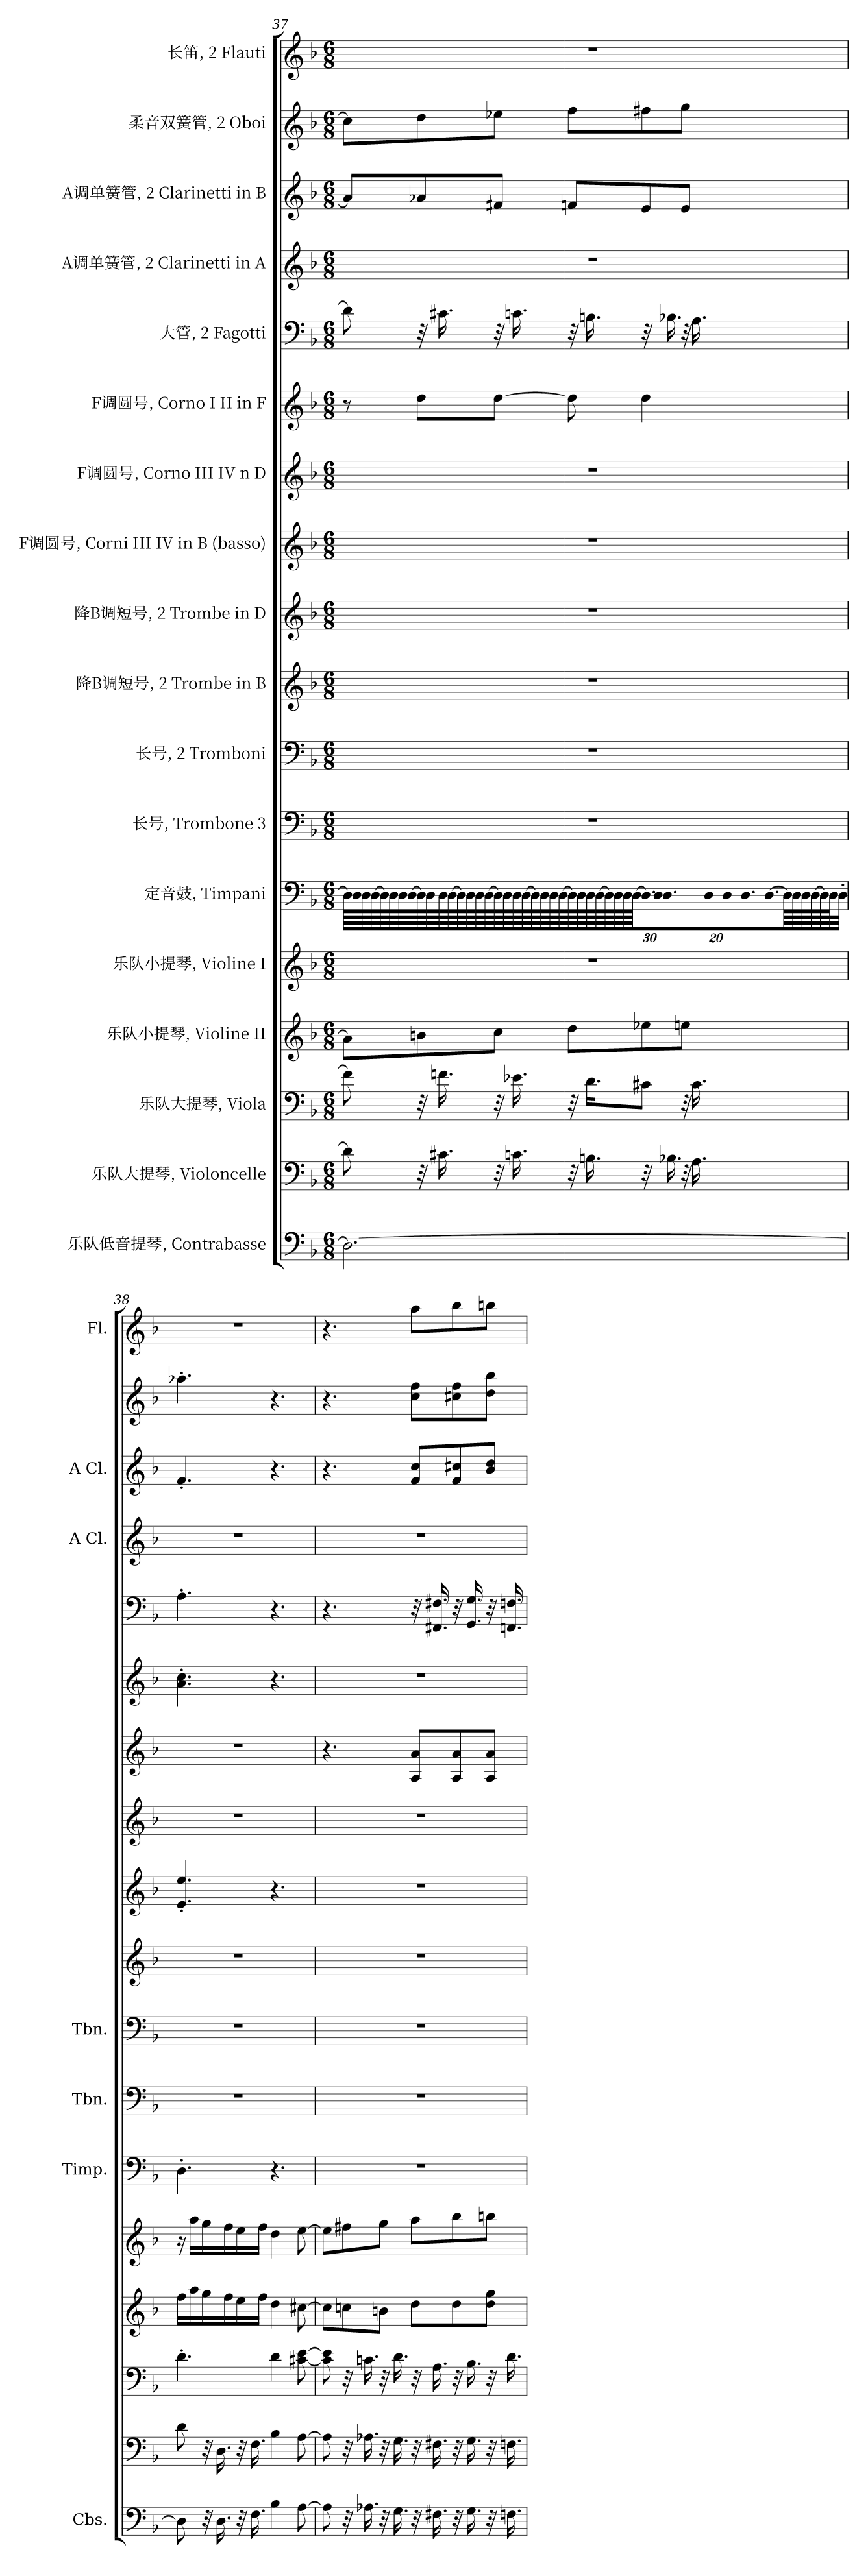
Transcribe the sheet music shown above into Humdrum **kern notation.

**kern	**kern	**kern	**kern	**kern	**kern	**kern	**kern	**kern	**kern	**kern	**kern	**kern	**kern	**kern	**kern	**kern	**kern
*part18	*part17	*part16	*part15	*part14	*part13	*part12	*part11	*part10	*part9	*part8	*part7	*part6	*part5	*part4	*part3	*part2	*part1
*staff18	*staff17	*staff16	*staff15	*staff14	*staff13	*staff12	*staff11	*staff10	*staff9	*staff8	*staff7	*staff6	*staff5	*staff4	*staff3	*staff2	*staff1
*I"乐队低音提琴, Contrabasse	*I"乐队大提琴, Violoncelle	*I"乐队大提琴, Viola	*I"乐队小提琴, Violine II	*I"乐队小提琴, Violine I	*I"定音鼓, Timpani	*I"长号, Trombone 3	*I"长号, 2 Tromboni	*I"降B调短号, 2 Trombe in B	*I"降B调短号, 2 Trombe in D	*I"F调圆号, Corni III IV in B (basso)	*I"F调圆号, Corno III IV n D	*I"F调圆号, Corno I II in F	*I"大管, 2 Fagotti	*I"A调单簧管, 2 Clarinetti in A	*I"A调单簧管, 2 Clarinetti in B	*I"柔音双簧管, 2 Oboi	*I"长笛, 2 Flauti
*I'Cbs.	*	*	*	*	*I'Timp.	*I'Tbn.	*I'Tbn.	*	*	*	*	*	*	*I'A Cl.	*I'A Cl.	*	*I'Fl.
!!LO:PB:g=z
*clefF4	*clefF4	*clefF4	*clefG2	*clefG2	*clefF4	*clefF4	*clefF4	*clefG2	*clefG2	*clefG2	*clefG2	*clefG2	*clefF4	*clefG2	*clefG2	*clefG2	*clefG2
*ITrd7c12	*	*	*	*	*	*	*	*ITrd1c2	*ITrd1c2	*ITrd4c7	*ITrd4c7	*ITrd4c7	*	*ITrd2c3	*ITrd2c3	*ITrd2c3	*
*k[b-]	*k[b-]	*k[b-]	*k[b-]	*k[b-]	*k[b-]	*k[b-]	*k[b-]	*k[b-e-a-]	*k[b-e-a-]	*k[b-e-]	*k[b-e-]	*k[b-e-]	*k[b-]	*k[f#c#]	*k[f#c#]	*k[f#c#]	*k[b-]
*M6/8	*M6/8	*M6/8	*M6/8	*M6/8	*M6/8	*M6/8	*M6/8	*M6/8	*M6/8	*M6/8	*M6/8	*M6/8	*M6/8	*M6/8	*M6/8	*M6/8	*M6/8
*MM91	*MM91	*MM91	*MM91	*MM91	*MM91	*MM91	*MM91	*MM91	*MM91	*MM91	*MM91	*MM91	*MM91	*MM91	*MM91	*MM91	*MM91
=37	=37	=37	=37	=37	=37	=37	=37	=37	=37	=37	=37	=37	=37	=37	=37	=37	=37
2.DD\_	8d\]	8f#\]	8a\L]	2.r	64D\LLLL]	2.r	2.r	2.r	2.r	2.r	2.r	8r	8d\]	2.r	8f#/L]	8a\L]	2.r
.	.	.	.	.	64D\	.	.	.	.	.	.	.	.	.	.	.	.
.	.	.	.	.	64D\	.	.	.	.	.	.	.	.	.	.	.	.
.	.	.	.	.	[64D\	.	.	.	.	.	.	.	.	.	.	.	.
.	.	.	.	.	64D\]	.	.	.	.	.	.	.	.	.	.	.	.
.	.	.	.	.	64D\	.	.	.	.	.	.	.	.	.	.	.	.
.	.	.	.	.	64D\	.	.	.	.	.	.	.	.	.	.	.	.
.	.	.	.	.	[64D\	.	.	.	.	.	.	.	.	.	.	.	.
.	32r	32r	8bn\	.	64D\]	.	.	.	.	.	.	8g\L	32r	.	8fn/	8b\	.
.	.	.	.	.	64D\	.	.	.	.	.	.	.	.	.	.	.	.
.	16.c#X\	16.fn\	.	.	64D\	.	.	.	.	.	.	.	16.c#X\	.	.	.	.
.	.	.	.	.	[64D\	.	.	.	.	.	.	.	.	.	.	.	.
.	.	.	.	.	64D\]	.	.	.	.	.	.	.	.	.	.	.	.
.	.	.	.	.	64D\	.	.	.	.	.	.	.	.	.	.	.	.
.	.	.	.	.	64D\	.	.	.	.	.	.	.	.	.	.	.	.
.	.	.	.	.	[64D\	.	.	.	.	.	.	.	.	.	.	.	.
.	32r	32r	8cc\J	.	64D\]	.	.	.	.	.	.	[8g\J	32r	.	8d#X/J	8ccn\J	.
.	.	.	.	.	64D\	.	.	.	.	.	.	.	.	.	.	.	.
.	16.cn\	16.e-X\	.	.	64D\	.	.	.	.	.	.	.	16.cn\	.	.	.	.
.	.	.	.	.	[64D\	.	.	.	.	.	.	.	.	.	.	.	.
.	.	.	.	.	64D\]	.	.	.	.	.	.	.	.	.	.	.	.
.	.	.	.	.	64D\	.	.	.	.	.	.	.	.	.	.	.	.
.	.	.	.	.	64D\	.	.	.	.	.	.	.	.	.	.	.	.
.	.	.	.	.	[64D\	.	.	.	.	.	.	.	.	.	.	.	.
.	32r	32r	8dd\L	.	64D\]	.	.	.	.	.	.	8g\]	32r	.	8dn/L	8dd\L	.
.	.	.	.	.	64D\	.	.	.	.	.	.	.	.	.	.	.	.
.	16.Bn\	16.d\KL	.	.	64D\	.	.	.	.	.	.	.	16.Bn\	.	.	.	.
.	.	.	.	.	[64D\	.	.	.	.	.	.	.	.	.	.	.	.
.	.	.	.	.	64D\]	.	.	.	.	.	.	.	.	.	.	.	.
.	.	.	.	.	64D\	.	.	.	.	.	.	.	.	.	.	.	.
.	.	.	.	.	64D\	.	.	.	.	.	.	.	.	.	.	.	.
.	.	.	.	.	[64D\	.	.	.	.	.	.	.	.	.	.	.	.
*	*	*	*	*	*Xbrackettup	*	*	*	*	*	*	*	*	*	*	*	*
!	!	!	!	!	!LO:N:vis=256.	!	!	!	!	!	!	!	!	!	!	!	!
.	32r	8c#X\J	8ee-X\	.	1920%17D\K]	.	.	.	.	.	.	4g\	32r	.	8c#/	8dd#X\	.
!	!	!	!	!	!LO:N:vis=256%9	!	!	!	!	!	!	!	!	!	!	!	!
.	.	.	.	.	960%17D\	.	.	.	.	.	.	.	.	.	.	.	.
!	!	!	!	!	!LO:N:vis=32.	!	!	!	!	!	!	!	!	!	!	!	!
.	.	.	.	.	640%17D\	.	.	.	.	.	.	.	.	.	.	.	.
.	16.B-X\	.	.	.	.	.	.	.	.	.	.	.	16.B-X\	.	.	.	.
.	.	.	.	.	1920ryy	.	.	.	.	.	.	.	.	.	.	.	.
!	!	!	!	!	!LO:N:vis=256%9	!	!	!	!	!	!	!	!	!	!	!	!
.	.	.	.	.	960%17D\	.	.	.	.	.	.	.	.	.	.	.	.
!	!	!	!	!	!LO:N:vis=256%9	!	!	!	!	!	!	!	!	!	!	!	!
.	.	.	.	.	960%17D\	.	.	.	.	.	.	.	.	.	.	.	.
!	!	!	!	!	!LO:N:vis=32.	!	!	!	!	!	!	!	!	!	!	!	!
.	.	.	.	.	640%17D\	.	.	.	.	.	.	.	.	.	.	.	.
.	.	.	.	.	1920ryy	.	.	.	.	.	.	.	.	.	.	.	.
!	!	!	!	!	!LO:N:vis=256.	!	!	!	!	!	!	!	!	!	!	!	!
.	.	.	.	.	[1920%17D\K	.	.	.	.	.	.	.	.	.	.	.	.
.	32r	32r	8een\J	.	64D\]	.	.	.	.	.	.	.	32r	.	8c#/J	8ee\J	.
.	.	.	.	.	64D\	.	.	.	.	.	.	.	.	.	.	.	.
.	16.A\	16.c#\	.	.	64D\	.	.	.	.	.	.	.	16.A\	.	.	.	.
.	.	.	.	.	[64D\	.	.	.	.	.	.	.	.	.	.	.	.
.	.	.	.	.	64D\]	.	.	.	.	.	.	.	.	.	.	.	.
.	.	.	.	.	64D\J	.	.	.	.	.	.	.	.	.	.	.	.
.	.	.	.	.	32D'\JJJ	.	.	.	.	.	.	.	.	.	.	.	.
!!LO:PB:g=z
=38	=38	=38	=38	=38	=38	=38	=38	=38	=38	=38	=38	=38	=38	=38	=38	=38	=38
*	*	*	*	*	*	*	*	*	*	*	*	*	*	*	*	*	*MM91
8DD\]	8d\	4.d'\	16ff\LL	16r	4.D'\	2.r	2.r	2.r	4.d/' 4.dd/'	2.r	2.r	4.d\' 4.f\'	4.A'\	2.r	4.d'/	4.ffn'\	2.r
.	.	.	16aa\	16aa\LL	.	.	.	.	.	.	.	.	.	.	.	.	.
32r	32r	.	16gg\	16gg\	.	.	.	.	.	.	.	.	.	.	.	.	.
16.DD\	16.D\	.	.	.	.	.	.	.	.	.	.	.	.	.	.	.	.
.	.	.	16ff\	16ff\	.	.	.	.	.	.	.	.	.	.	.	.	.
32r	32r	.	16ee\	16ee\	.	.	.	.	.	.	.	.	.	.	.	.	.
16.FF\	16.F\	.	.	.	.	.	.	.	.	.	.	.	.	.	.	.	.
.	.	.	16ff\JJ	16ff\JJ	.	.	.	.	.	.	.	.	.	.	.	.	.
4BB-\	4B-\	4d\	4dd\	4dd\	4.r	.	.	.	4.r	.	.	4.r	4.r	.	4.r	4.r	.
[8AA\	[8A\	[8c#X\ [8e\	[8cc#X\	[8ee\	.	.	.	.	.	.	.	.	.	.	.	.	.
=39	=39	=39	=39	=39	=39	=39	=39	=39	=39	=39	=39	=39	=39	=39	=39	=39	=39
*	*	*	*	*	*	*	*	*	*	*	*	*	*	*	*	*	*MM91
8AA\]	8A\]	8c#\] 8e\]	8cc#\L]	8ee\L]	2.r	2.r	2.r	2.r	2.r	2.r	4.r	2.r	4.r	2.r	4.r	4.r	4.r
32r	32r	32r	8ccn\	8ff#X\	.	.	.	.	.	.	.	.	.	.	.	.	.
16.AA-X\	16.A-X\	16.cn\	.	.	.	.	.	.	.	.	.	.	.	.	.	.	.
32r	32r	32r	8bn\J	8gg\J	.	.	.	.	.	.	.	.	.	.	.	.	.
16.GG\	16.G\	16.d\	.	.	.	.	.	.	.	.	.	.	.	.	.	.	.
*	*	*	*	*	*	*	*	*	*	*	*	*	*	*	*	*	*MM93
32r	32r	32r	8dd\L	8aa\L	.	.	.	.	.	.	8D/ 8d/L	.	32r	.	8d/ 8a/L	8a\ 8dd\L	8aa\L
16.FF#X\	16.F#X\	16.A\	.	.	.	.	.	.	.	.	.	.	16.FF#X/ 16.F#X/	.	.	.	.
*	*	*	*	*	*	*	*	*	*	*	*	*	*	*	*	*	*MM98
32r	32r	32r	8dd\	8bb-\	.	.	.	.	.	.	8D/ 8d/	.	32r	.	8d/ 8a#X/	8a#X\ 8dd\	8bb-\
16.GG\	16.G\	16.B-\	.	.	.	.	.	.	.	.	.	.	16.GG/ 16.G/	.	.	.	.
32r	32r	32r	8dd\ 8gg\J	8bbn\J	.	.	.	.	.	.	8D/ 8d/J	.	32r	.	8g/ 8b/J	8b\ 8gg\J	8bbn\J
16.FFn\	16.Fn\	16.d\	.	.	.	.	.	.	.	.	.	.	16.FFn/ 16.Fn/	.	.	.	.
=	=	=	=	=	=	=	=	=	=	=	=	=	=	=	=	=	=
*-	*-	*-	*-	*-	*-	*-	*-	*-	*-	*-	*-	*-	*-	*-	*-	*-	*-
